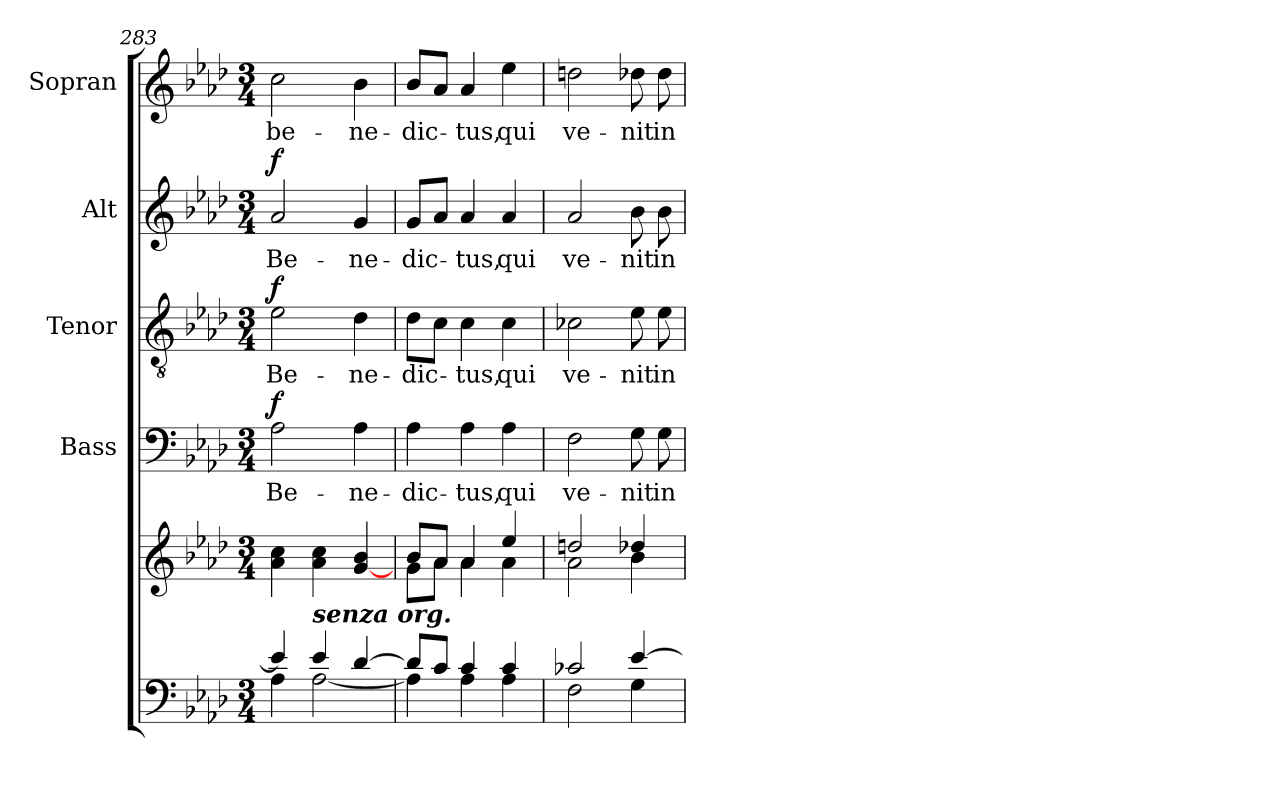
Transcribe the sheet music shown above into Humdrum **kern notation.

**kern	**kern	**kern	**text	**dynam	**kern	**text	**dynam	**kern	**text	**dynam	**kern	**text
*part5	*part5	*part4	*part4	*part4	*part3	*part3	*part3	*part2	*part2	*part2	*part1	*part1
*staff6	*staff5	*staff4	*staff4	*staff4	*staff3	*staff3	*staff3	*staff2	*staff2	*staff2	*staff1	*staff1
*	*	*I"Bass	*	*	*I"Tenor	*	*	*I"Alt	*	*	*I"Sopran	*
*	*	*I'B.	*	*	*I'T.	*	*	*I'A.	*	*	*I'S.	*
*clefF4	*clefG2	*clefF4	*	*	*clefGv2	*	*	*clefG2	*	*	*clefG2	*
*k[b-e-a-d-]	*k[b-e-a-d-]	*k[b-e-a-d-]	*	*	*k[b-e-a-d-]	*	*	*k[b-e-a-d-]	*	*	*k[b-e-a-d-]	*
*A-:	*A-:	*A-:	*	*	*A-:	*	*	*A-:	*	*	*A-:	*
*M3/4	*M3/4	*M3/4	*	*	*M3/4	*	*	*M3/4	*	*	*M3/4	*
=283	=283	=283	=283	=283	=283	=283	=283	=283	=283	=283	=283	=283
*^	*	*	*	*	*	*	*	*	*	*	*	*
!	!	!	!	!LO:LY:b	!LO:DY:a	!	!LO:LY:b	!LO:DY:a	!	!LO:LY:b	!LO:DY:a	!	!LO:LY:b
4e-/]	4A-\	4a-\ 4cc\	2A-\	Be-	f	2e-\	Be-	f	2a-/	Be-	f	2cc\	be-
!	!	!LO:TX:b:Bi:t=senza org.	!	!	!	!	!	!	!	!	!	!	!
4e-/	[<2A-\	4a-\ 4cc\	.	.	.	.	.	.	.	.	.	.	.
!	!	!	!	!LO:LY:b	!	!	!LO:LY:b	!	!	!LO:LY:b	!	!	!LO:LY:b
[>4d-/	.	[4g/ 4b-/	4A-\	-ne-	.	4d-\	-ne-	.	4g/	-ne-	.	4b-\	-ne-
=284	=284	=284	=284	=284	=284	=284	=284	=284	=284	=284	=284	=284	=284
*	*	*^	*	*	*	*	*	*	*	*	*	*	*
!	!	!	!	!	!LO:LY:b	!	!	!LO:LY:b	!	!	!LO:LY:b	!	!	!LO:LY:b
8d-/L]	4A-\]	8b-/L	8g\L	4A-\	-dic-	.	8d-\L	-dic-	.	8g/L	-dic-	.	8b-/L	-dic-
8c/J	.	8a-/J	8a-\J	.	.	.	8c\J	.	.	8a-/J	.	.	8a-/J	.
!	!	!	!	!	!LO:LY:b	!	!	!LO:LY:b	!	!	!LO:LY:b	!	!	!LO:LY:b
4c/	4A-\	4a-/	4a-\	4A-\	-tus,	.	4c\	-tus,	.	4a-/	-tus,	.	4a-/	-tus,
!	!	!	!	!	!LO:LY:b	!	!	!LO:LY:b	!	!	!LO:LY:b	!	!	!LO:LY:b
4c/	4A-\	4ee-/	4a-\	4A-\	qui	.	4c\	qui	.	4a-/	qui	.	4ee-\	qui
=285	=285	=285	=285	=285	=285	=285	=285	=285	=285	=285	=285	=285	=285	=285
!	!	!	!	!	!LO:LY:b	!	!	!LO:LY:b	!	!	!LO:LY:b	!	!	!LO:LY:b
2c-X/	2F\	2ddn/	2a-\	2F\	ve-	.	2c-X\	ve-	.	2a-/	ve-	.	2ddn\	ve-
!	!	!	!	!	!LO:LY:b	!	!	!LO:LY:b	!	!	!LO:LY:b	!	!	!LO:LY:b
[>4e-/	4G\	4dd-X/	4b-\	8G\	-nit	.	8e-\	-nit	.	8b-\	-nit	.	8dd-X\	-nit
!	!	!	!	!	!LO:LY:b	!	!	!LO:LY:b	!	!	!LO:LY:b	!	!	!LO:LY:b
.	.	.	.	8G\	in	.	8e-\	in	.	8b-\	in	.	8dd-\	in
*v	*v	*	*	*	*	*	*	*	*	*	*	*	*	*
*	*v	*v	*	*	*	*	*	*	*	*	*	*	*
=	=	=	=	=	=	=	=	=	=	=	=	=
*-	*-	*-	*-	*-	*-	*-	*-	*-	*-	*-	*-	*-
